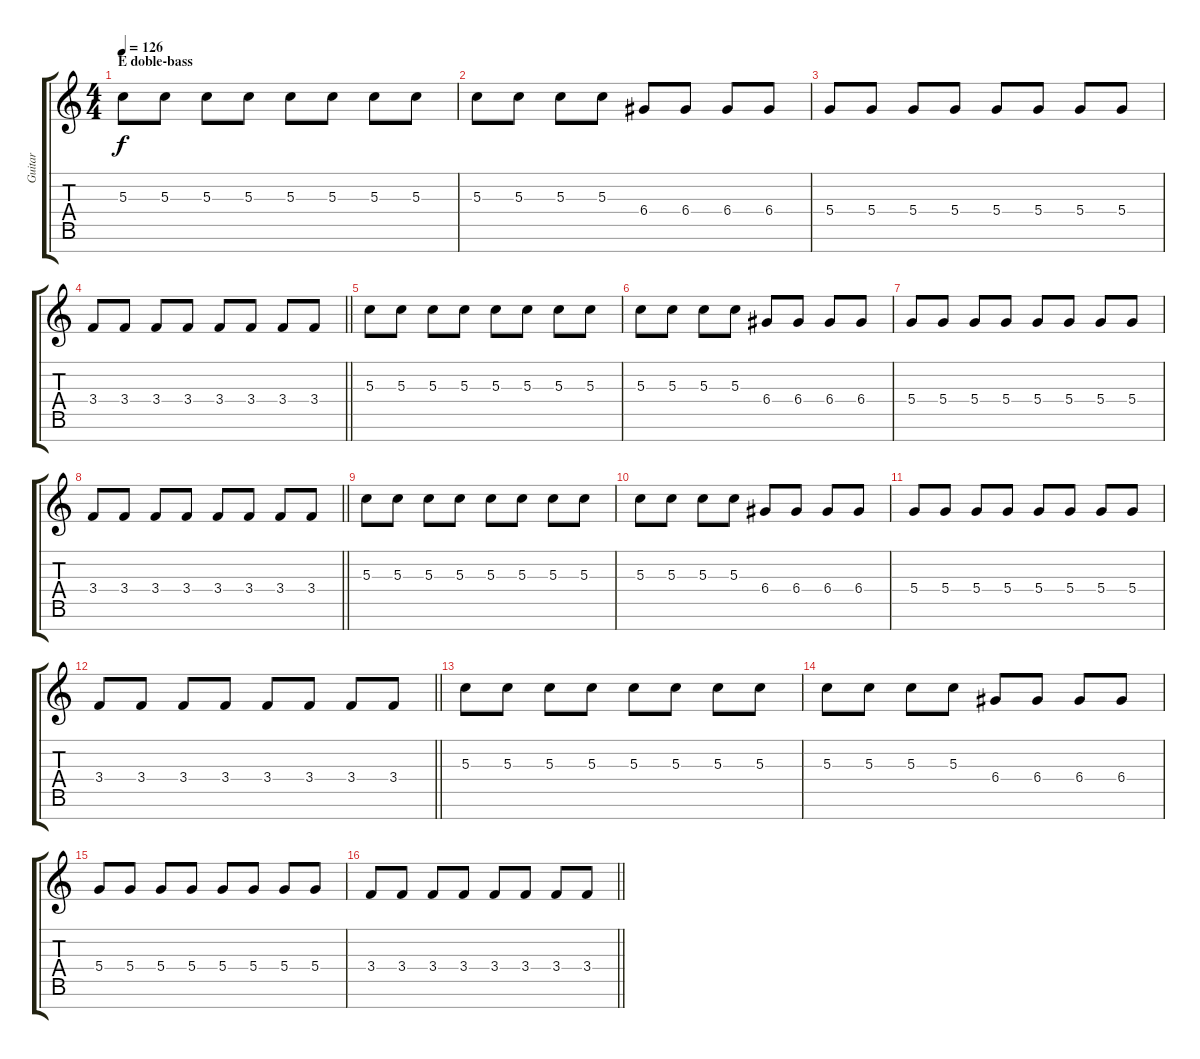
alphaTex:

\track ("Guitar" "Guitar") {instrument distortionguitar}
\staff {score tabs}
\tuning (E4 B3 G3 D3 A2 E2 B1) {hide}
\ts (4 4)
\section ("" "E doble-bass")
\tempo 126
\clef g2
\ks c
5.3.8{dy f volume 13 balance 0} 5.3.8 5.3.8 5.3.8 5.3.8 5.3.8 5.3.8 5.3.8 |
5.3.8 5.3.8 5.3.8 5.3.8 6.4.8 6.4.8 6.4.8 6.4.8 |
5.4.8 5.4.8 5.4.8 5.4.8 5.4.8 5.4.8 5.4.8 5.4.8 |
\barLineRight lightlight
3.4.8 3.4.8 3.4.8 3.4.8 3.4.8 3.4.8 3.4.8 3.4.8 |
5.3.8 5.3.8 5.3.8 5.3.8 5.3.8 5.3.8 5.3.8 5.3.8 |
5.3.8 5.3.8 5.3.8 5.3.8 6.4.8 6.4.8 6.4.8 6.4.8 |
5.4.8 5.4.8 5.4.8 5.4.8 5.4.8 5.4.8 5.4.8 5.4.8 |
\barLineRight lightlight
3.4.8 3.4.8 3.4.8 3.4.8 3.4.8 3.4.8 3.4.8 3.4.8 |
5.3.8 5.3.8 5.3.8 5.3.8 5.3.8 5.3.8 5.3.8 5.3.8 |
5.3.8 5.3.8 5.3.8 5.3.8 6.4.8 6.4.8 6.4.8 6.4.8 |
5.4.8 5.4.8 5.4.8 5.4.8 5.4.8 5.4.8 5.4.8 5.4.8 |
\barLineRight lightlight
3.4.8 3.4.8 3.4.8 3.4.8 3.4.8 3.4.8 3.4.8 3.4.8 |
5.3.8 5.3.8 5.3.8 5.3.8 5.3.8 5.3.8 5.3.8 5.3.8 |
5.3.8 5.3.8 5.3.8 5.3.8 6.4.8 6.4.8 6.4.8 6.4.8 |
5.4.8 5.4.8 5.4.8 5.4.8 5.4.8 5.4.8 5.4.8 5.4.8 |
\barLineRight lightlight
3.4.8 3.4.8 3.4.8 3.4.8 3.4.8 3.4.8 3.4.8 3.4.8
